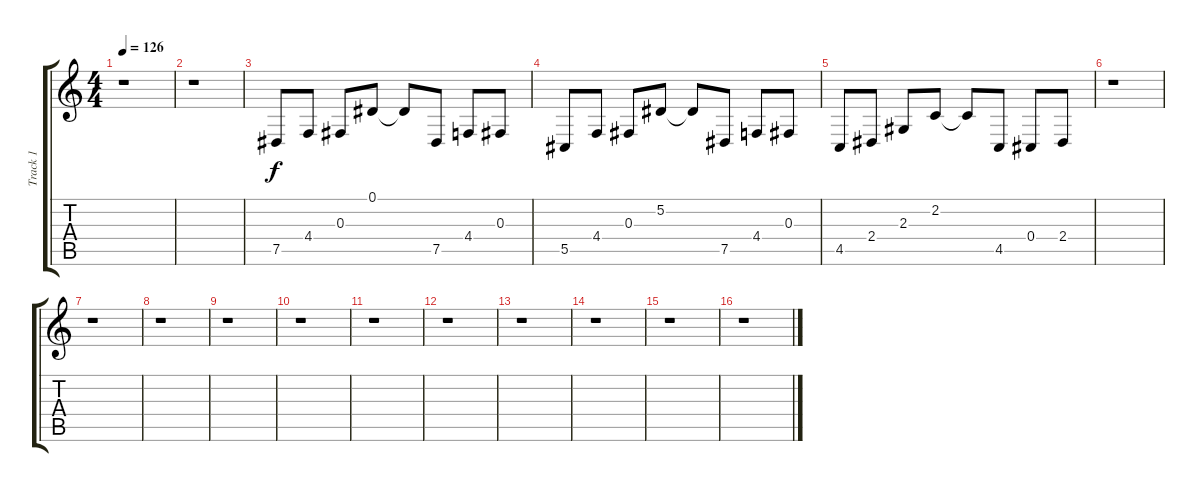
\track ("Track 1" "Track 1") {instrument musicbox}
\staff {score tabs}
\tuning (Eb4 Bb3 Gb3 Db3 Ab2 Eb2) {hide}
\ts (4 4)
\tempo 126
\clef g2
\ks c
r.1{dy f} |
r.1 |
7.5.8 4.4.8 0.3.8 0.1.8 0.1{t}.8 7.5.8 4.4.8 0.3.8 |
5.5.8 4.4.8 0.3.8 5.2.8 5.2{t}.8 7.5.8 4.4.8 0.3.8 |
4.5.8 2.4.8 2.3.8 2.2.8 2.2{t}.8 4.5.8 0.4.8 2.4.8 |
r.1 |
r.1 |
r.1 |
r.1 |
r.1 |
r.1 |
r.1 |
r.1 |
r.1 |
r.1 |
r.1
